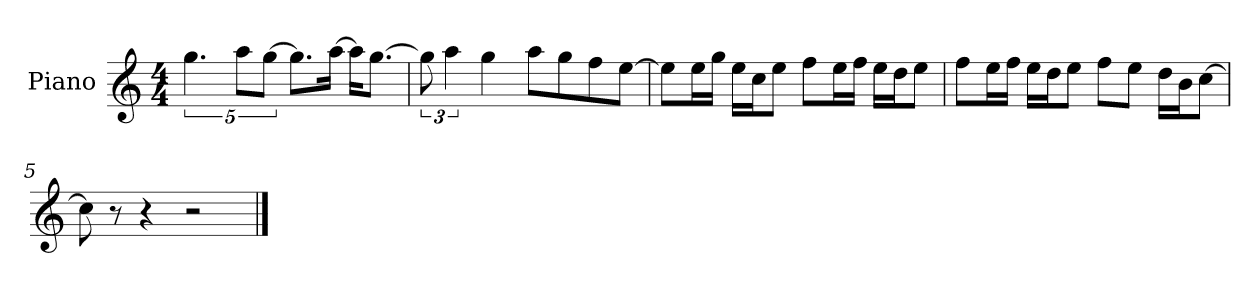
**kern
*part1
*staff1
*I"Piano
*I'P-no
*clefG2
*k[]
*M4/4
*MM90
=1
5.gg\
10aa\L
[10gg\J
8.gg\L]
[16aa\Jk
16aa\KL]
[8.gg\J
=2
12gg\]
6aa\
4gg\
8aa\L
8gg\
8ff\
[8ee\J
=3
8ee\L]
16ee\L
16gg\JJ
16ee\LL
16cc\J
8ee\J
8ff\L
16ee\L
16ff\JJ
16ee\LL
16dd\J
8ee\J
=4
8ff\L
16ee\L
16ff\JJ
16ee\LL
16dd\J
8ee\J
8ff\L
8ee\J
16dd\LL
16b\J
[8cc\J
!!LO:LB:g=z
=5
8cc\]
8r
4r
2r
==
*-
